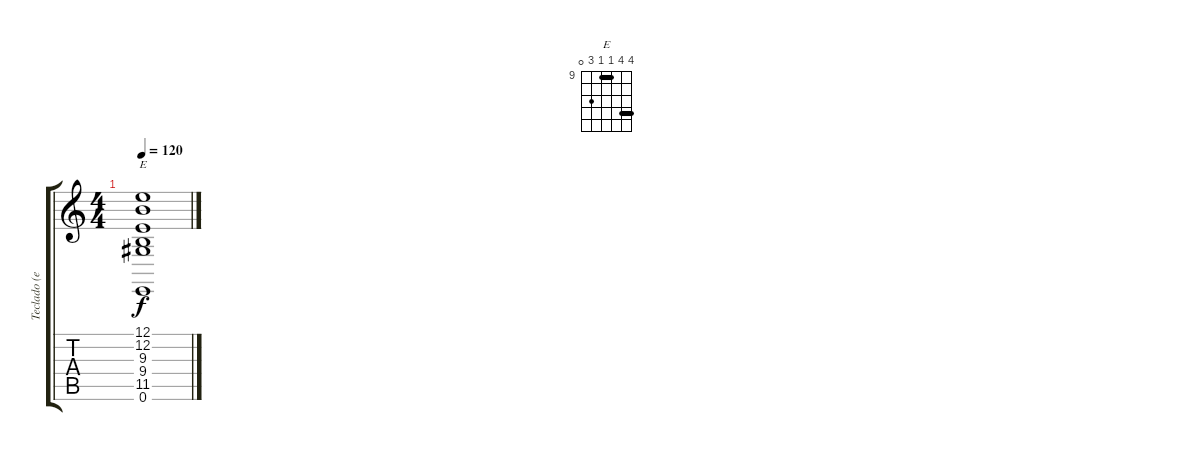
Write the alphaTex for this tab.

\track ("Teclado (efecto)" "Teclado (e") {instrument fx3crystal}
\staff {score tabs}
\tuning (E4 B3 G3 D3 A2 E2) {hide}
\chord ("E" 12 12 9 9 11 0) {firstfret 9 barre (9 12)}
\ts (4 4)
\tempo 120
\clef g2
\ks c
(12.1{t} 12.2{t} 9.3{t} 9.4{t} 11.5{t} 0.6{t}).1{ch "E" dy f}
